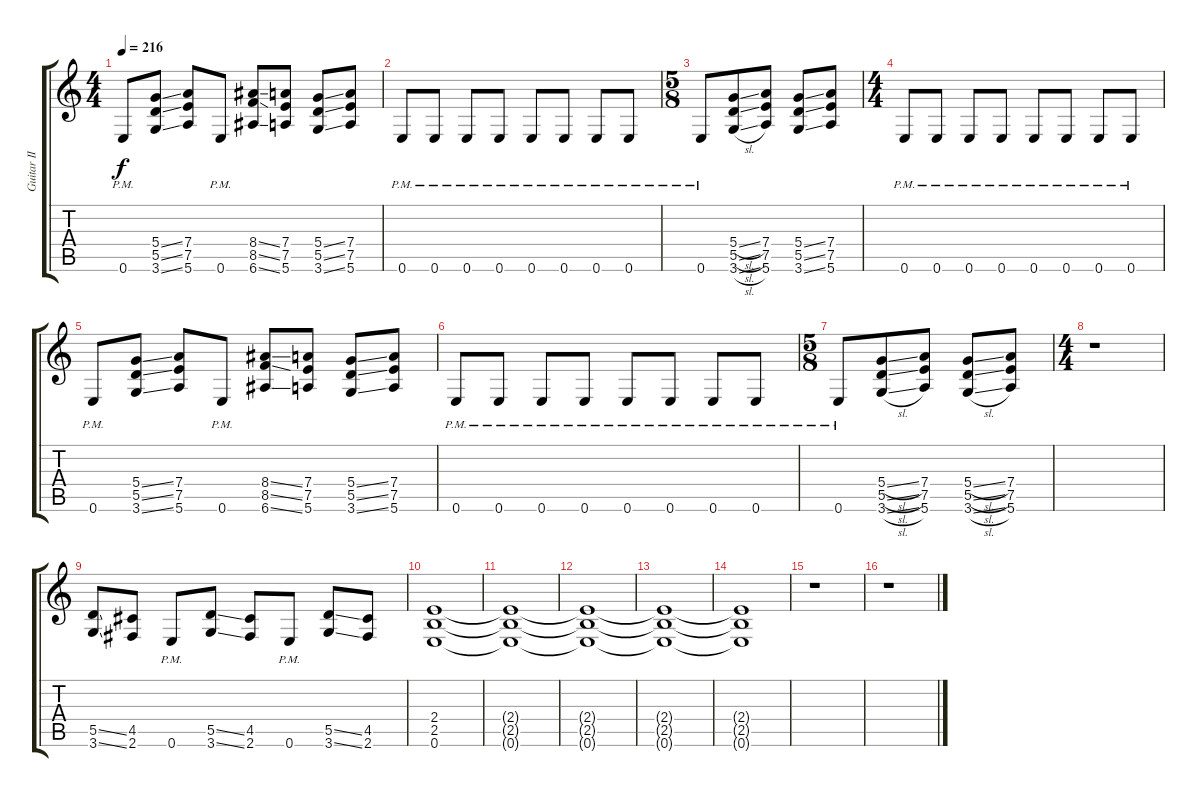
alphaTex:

\track ("Guitar II" "Guitar II") {instrument distortionguitar}
\staff {score tabs}
\tuning (E4 B3 G3 D3 A2 E2) {hide}
\ts (4 4)
\tempo 216
\clef g2
\ks c
0.6{pm}.8{dy f} (5.4{ss} 5.5{ss} 3.6{ss}).8 (7.4 7.5 5.6).8 0.6{pm}.8 (8.4{ss} 8.5{ss} 6.6{ss}).8 (7.4 7.5 5.6).8 (5.4{ss} 5.5{ss} 3.6{ss}).8 (7.4 7.5 5.6).8 |
0.6{pm}.8 0.6{pm}.8 0.6{pm}.8 0.6{pm}.8 0.6{pm}.8 0.6{pm}.8 0.6{pm}.8 0.6{pm}.8 |
\ts (5 8)
0.6{pm}.8 (5.4{sl} 5.5{sl} 3.6{sl}).8 (7.4 7.5 5.6).8 (5.4{ss} 5.5{ss} 3.6{ss}).8 (7.4 7.5 5.6).8 |
\ts (4 4)
0.6{pm}.8 0.6{pm}.8 0.6{pm}.8 0.6{pm}.8 0.6{pm}.8 0.6{pm}.8 0.6{pm}.8 0.6{pm}.8 |
0.6{pm}.8 (5.4{ss} 5.5{ss} 3.6{ss}).8 (7.4 7.5 5.6).8 0.6{pm}.8 (8.4{ss} 8.5{ss} 6.6{ss}).8 (7.4 7.5 5.6).8 (5.4{ss} 5.5{ss} 3.6{ss}).8 (7.4 7.5 5.6).8 |
0.6{pm}.8 0.6{pm}.8 0.6{pm}.8 0.6{pm}.8 0.6{pm}.8 0.6{pm}.8 0.6{pm}.8 0.6{pm}.8 |
\ts (5 8)
0.6{pm}.8 (5.4{sl} 5.5{sl} 3.6{sl}).8 (7.4 7.5 5.6).8 (5.4{sl} 5.5{sl} 3.6{sl}).8 (7.4 7.5 5.6).8 |
\ts (4 4)
r.1 |
(5.5{ss} 3.6{ss}).8 (4.5 2.6).8 0.6{pm}.8 (5.5{ss} 3.6{ss}).8 (4.5 2.6).8 0.6{pm}.8 (5.5{ss} 3.6{ss}).8 (4.5 2.6).8 |
(2.4 2.5 0.6).1 |
(2.4{t} 2.5{t} 0.6{t}).1{volume 12} |
(2.4{t} 2.5{t} 0.6{t}).1{volume 9} |
(2.4{t} 2.5{t} 0.6{t}).1{volume 7} |
(2.4{t} 2.5{t} 0.6{t}).1{volume 4} |
r.1 |
r.1
